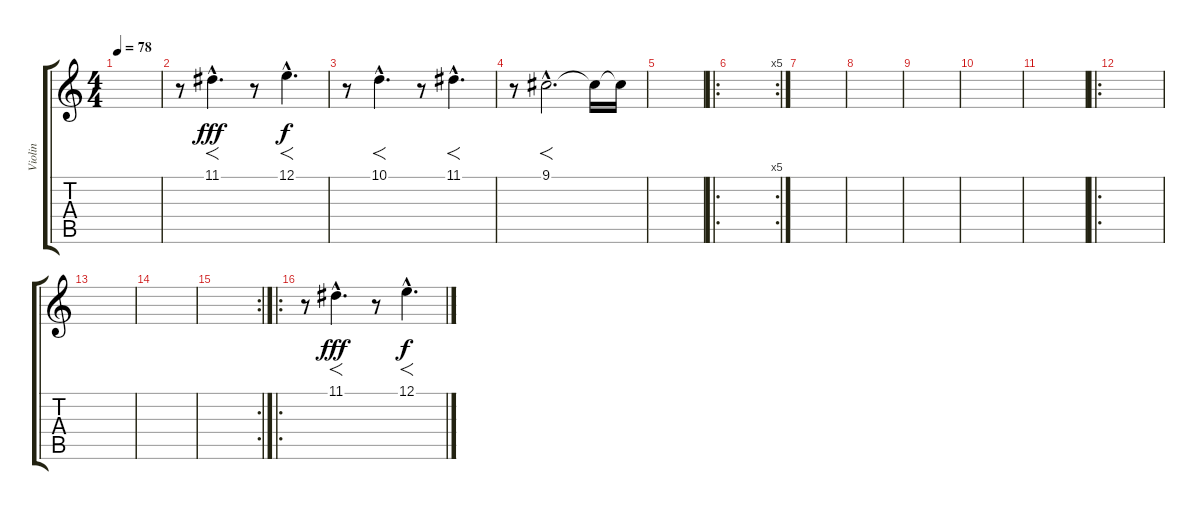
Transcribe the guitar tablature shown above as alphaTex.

\track ("Violin" "Violin") {instrument violin}
\staff {score tabs}
\tuning (E4 B3 G3 D3 A2 E2) {hide}
\ts (4 4)
\tempo 78
\clef g2
\ks c
|
r.8 11.1{hac}.4{f d dy fff} r.8 12.1{hac}.4{f d dy f} |
r.8 10.1{hac}.4{f d} r.8 11.1{hac}.4{f d} |
r.8 9.1{hac}.2{f d} 9.1{t}.16 9.1{t}.16 |
|
\ro
\rc 5
|
|
|
|
|
|
\ro
|
|
|
\rc 2
|
\ro
r.8 11.1{hac}.4{f d dy fff} r.8 12.1{hac}.4{f d dy f}
